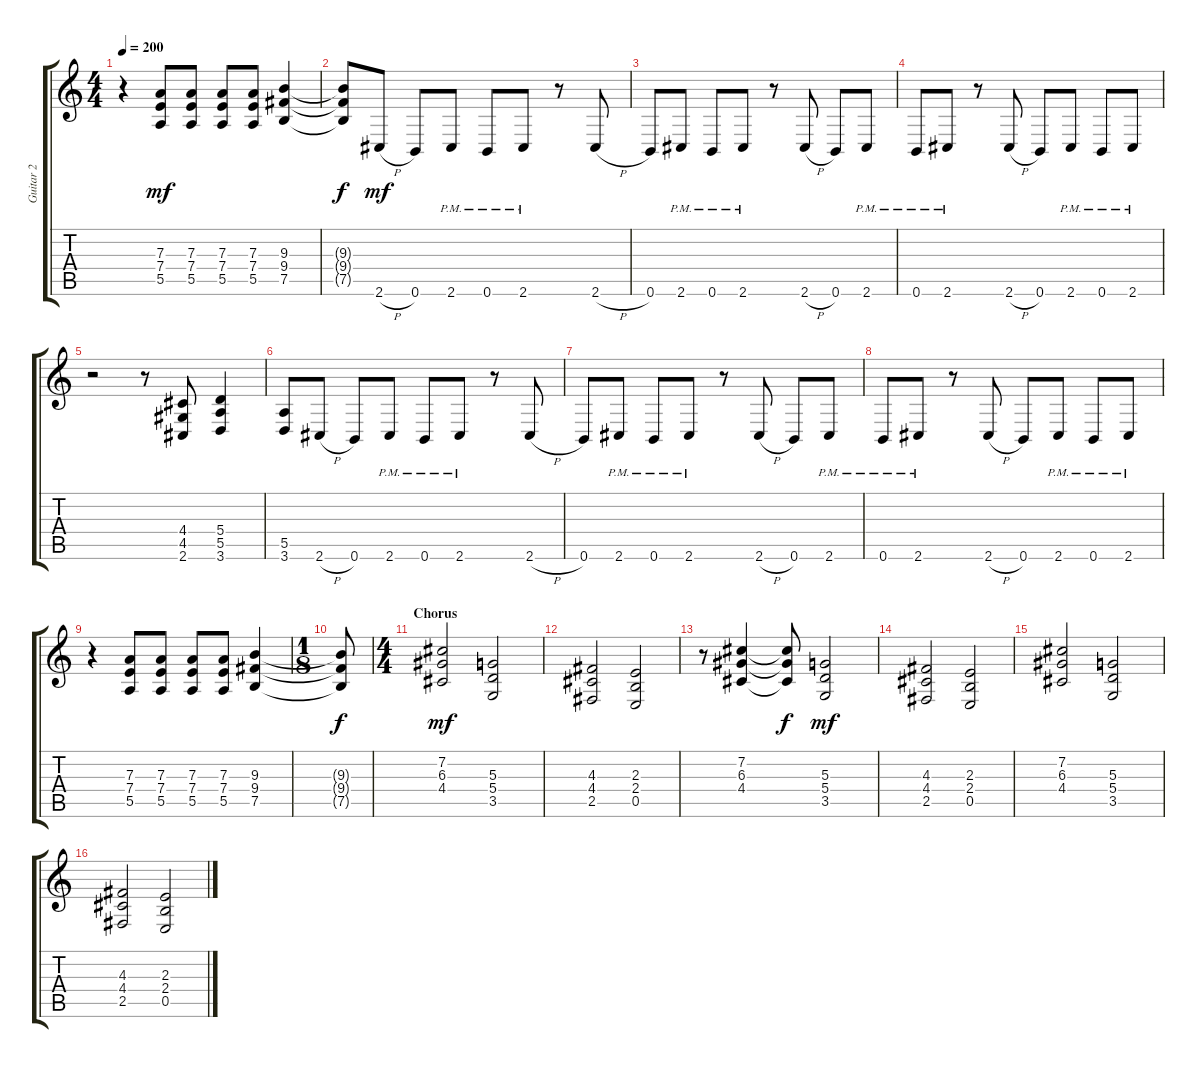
\track ("Guitar 2" "Guitar 2") {instrument distortionguitar}
\staff {score tabs}
\tuning (B3 Gb3 D3 A2 E2 B1) {hide}
\ts (4 4)
\tempo 200
\clef g2
\ks c
r.4{dy mf} (7.3 7.4 5.5).8 (7.3 7.4 5.5).8 (7.3 7.4 5.5).8 (7.3 7.4 5.5).8 (9.3 9.4 7.5).4 |
(9.3{t} 9.4{t} 7.5{t}).8{dy f} 2.6{h}.8{dy mf} 0.6.8 2.6{pm}.8 0.6{pm}.8 2.6{pm}.8 r.8 2.6{h}.8 |
0.6.8 2.6{pm}.8 0.6{pm}.8 2.6{pm}.8 r.8 2.6{h}.8 0.6.8 2.6{pm}.8 |
0.6{pm}.8 2.6{pm}.8 r.8 2.6{h}.8 0.6.8 2.6{pm}.8 0.6{pm}.8 2.6{pm}.8 |
r.2 r.8 (4.4 4.5 2.6).8 (5.4 5.5 3.6).4 |
(5.5 3.6).8 2.6{h}.8 0.6.8 2.6{pm}.8 0.6{pm}.8 2.6{pm}.8 r.8 2.6{h}.8 |
0.6.8 2.6{pm}.8 0.6{pm}.8 2.6{pm}.8 r.8 2.6{h}.8 0.6.8 2.6{pm}.8 |
0.6{pm}.8 2.6{pm}.8 r.8 2.6{h}.8 0.6.8 2.6{pm}.8 0.6{pm}.8 2.6{pm}.8 |
r.4 (7.3 7.4 5.5).8 (7.3 7.4 5.5).8 (7.3 7.4 5.5).8 (7.3 7.4 5.5).8 (9.3 9.4 7.5).4 |
\ts (1 8)
(9.3{t} 9.4{t} 7.5{t}).8{dy f} |
\ts (4 4)
\section ("" "Chorus")
(7.2 6.3 4.4).2{dy mf} (5.3 5.4 3.5).2 |
(4.3 4.4 2.5).2 (2.3 2.4 0.5).2 |
r.8 (7.2 6.3 4.4).4 (7.2{t} 6.3{t} 4.4{t}).8{dy f} (5.3 5.4 3.5).2{dy mf} |
(4.3 4.4 2.5).2 (2.3 2.4 0.5).2 |
(7.2 6.3 4.4).2 (5.3 5.4 3.5).2 |
(4.3 4.4 2.5).2 (2.3 2.4 0.5).2
